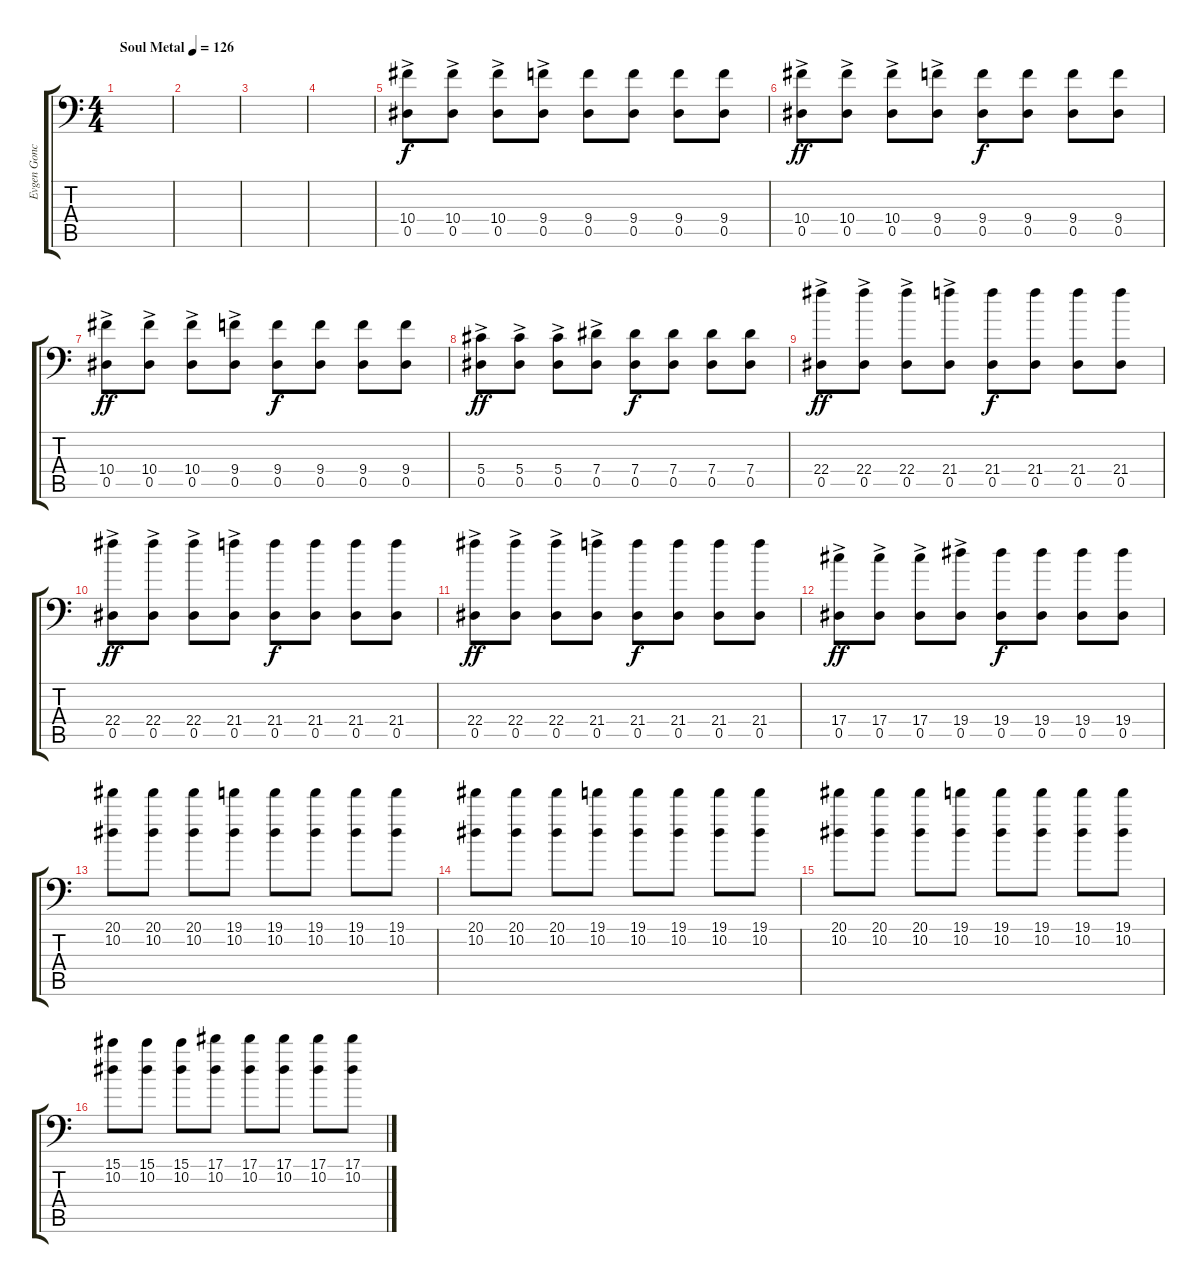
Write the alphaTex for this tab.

\track ("Evgen Goncharov" "Evgen Gonc") {instrument distortionguitar}
\staff {score tabs}
\tuning (Bb3 F3 Db3 Ab2 Eb2 Bb1) {hide}
\ts (4 4)
\tempo (126 "Soul Metal")
\clef f4
\ks c
|
|
|
|
(10.4{ac} 0.5).8 (10.4{ac} 0.5).8 (10.4{ac} 0.5).8 (9.4{ac} 0.5).8 (9.4 0.5).8{dy f} (9.4 0.5).8 (9.4 0.5).8 (9.4 0.5).8 |
(10.4{ac} 0.5).8{dy ff} (10.4{ac} 0.5).8 (10.4{ac} 0.5).8 (9.4{ac} 0.5).8 (9.4 0.5).8{dy f} (9.4 0.5).8 (9.4 0.5).8 (9.4 0.5).8 |
(10.4{ac} 0.5).8{dy ff} (10.4{ac} 0.5).8 (10.4{ac} 0.5).8 (9.4{ac} 0.5).8 (9.4 0.5).8{dy f} (9.4 0.5).8 (9.4 0.5).8 (9.4 0.5).8 |
(5.4{ac} 0.5).8{dy ff} (5.4{ac} 0.5).8 (5.4{ac} 0.5).8 (7.4{ac} 0.5).8 (7.4 0.5).8{dy f} (7.4 0.5).8 (7.4 0.5).8 (7.4 0.5).8 |
(22.4{ac} 0.5).8{dy ff} (22.4{ac} 0.5).8 (22.4{ac} 0.5).8 (21.4{ac} 0.5).8 (21.4 0.5).8{dy f} (21.4 0.5).8 (21.4 0.5).8 (21.4 0.5).8 |
(22.4{ac} 0.5).8{dy ff} (22.4{ac} 0.5).8 (22.4{ac} 0.5).8 (21.4{ac} 0.5).8 (21.4 0.5).8{dy f} (21.4 0.5).8 (21.4 0.5).8 (21.4 0.5).8 |
(22.4{ac} 0.5).8{dy ff} (22.4{ac} 0.5).8 (22.4{ac} 0.5).8 (21.4{ac} 0.5).8 (21.4 0.5).8{dy f} (21.4 0.5).8 (21.4 0.5).8 (21.4 0.5).8 |
(17.4{ac} 0.5).8{dy ff} (17.4{ac} 0.5).8 (17.4{ac} 0.5).8 (19.4{ac} 0.5).8 (19.4 0.5).8{dy f} (19.4 0.5).8 (19.4 0.5).8 (19.4 0.5).8 |
(20.1 10.2).8 (20.1 10.2).8 (20.1 10.2).8 (19.1 10.2).8 (19.1 10.2).8 (19.1 10.2).8 (19.1 10.2).8 (19.1 10.2).8 |
(20.1 10.2).8 (20.1 10.2).8 (20.1 10.2).8 (19.1 10.2).8 (19.1 10.2).8 (19.1 10.2).8 (19.1 10.2).8 (19.1 10.2).8 |
(20.1 10.2).8 (20.1 10.2).8 (20.1 10.2).8 (19.1 10.2).8 (19.1 10.2).8 (19.1 10.2).8 (19.1 10.2).8 (19.1 10.2).8 |
(15.1 10.2).8 (15.1 10.2).8 (15.1 10.2).8 (17.1 10.2).8 (17.1 10.2).8 (17.1 10.2).8 (17.1 10.2).8 (17.1 10.2).8
